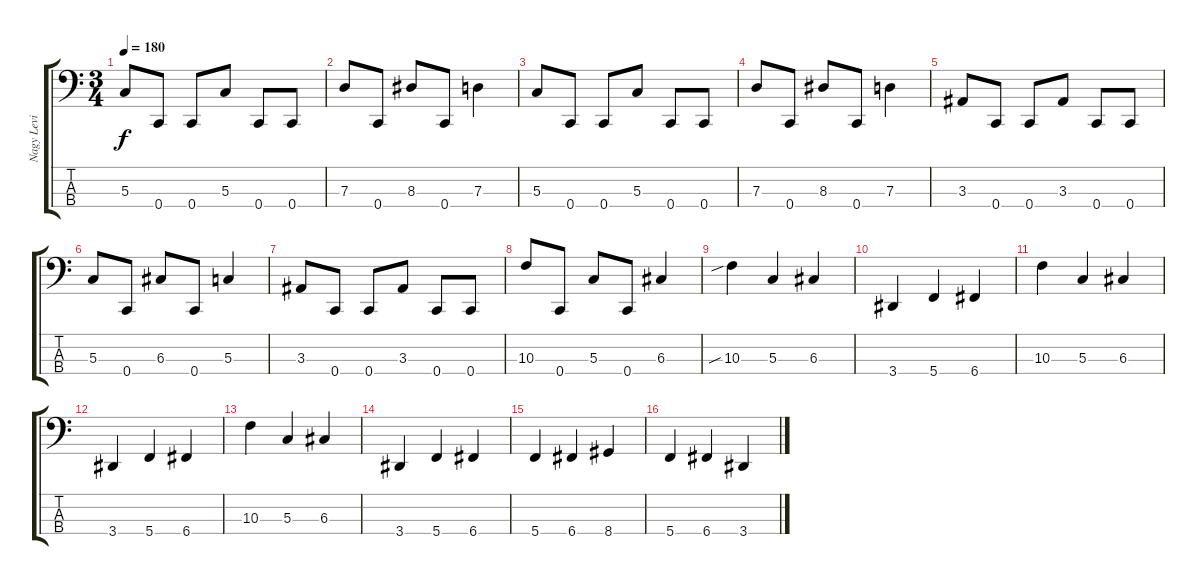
\track ("Nagy Levi" "Nagy Levi") {instrument electricbassfinger}
\staff {score tabs}
\tuning (F2 C2 G1 C1) {hide}
\ts (3 4)
\tempo 180
\clef f4
\ks c
5.3.8{dy f} 0.4.8 0.4.8 5.3.8 0.4.8 0.4.8 |
7.3.8 0.4.8 8.3.8 0.4.8 7.3.4 |
5.3.8 0.4.8 0.4.8 5.3.8 0.4.8 0.4.8 |
7.3.8 0.4.8 8.3.8 0.4.8 7.3.4 |
3.3.8 0.4.8 0.4.8 3.3.8 0.4.8 0.4.8 |
5.3.8 0.4.8 6.3.8 0.4.8 5.3.4 |
3.3.8 0.4.8 0.4.8 3.3.8 0.4.8 0.4.8 |
10.3.8 0.4.8 5.3.8 0.4.8 6.3.4 |
10.3{sib}.4 5.3.4 6.3.4 |
3.4.4 5.4.4 6.4.4 |
10.3.4 5.3.4 6.3.4 |
3.4.4 5.4.4 6.4.4 |
10.3.4 5.3.4 6.3.4 |
3.4.4 5.4.4 6.4.4 |
5.4.4 6.4.4 8.4.4 |
5.4.4 6.4.4 3.4.4
